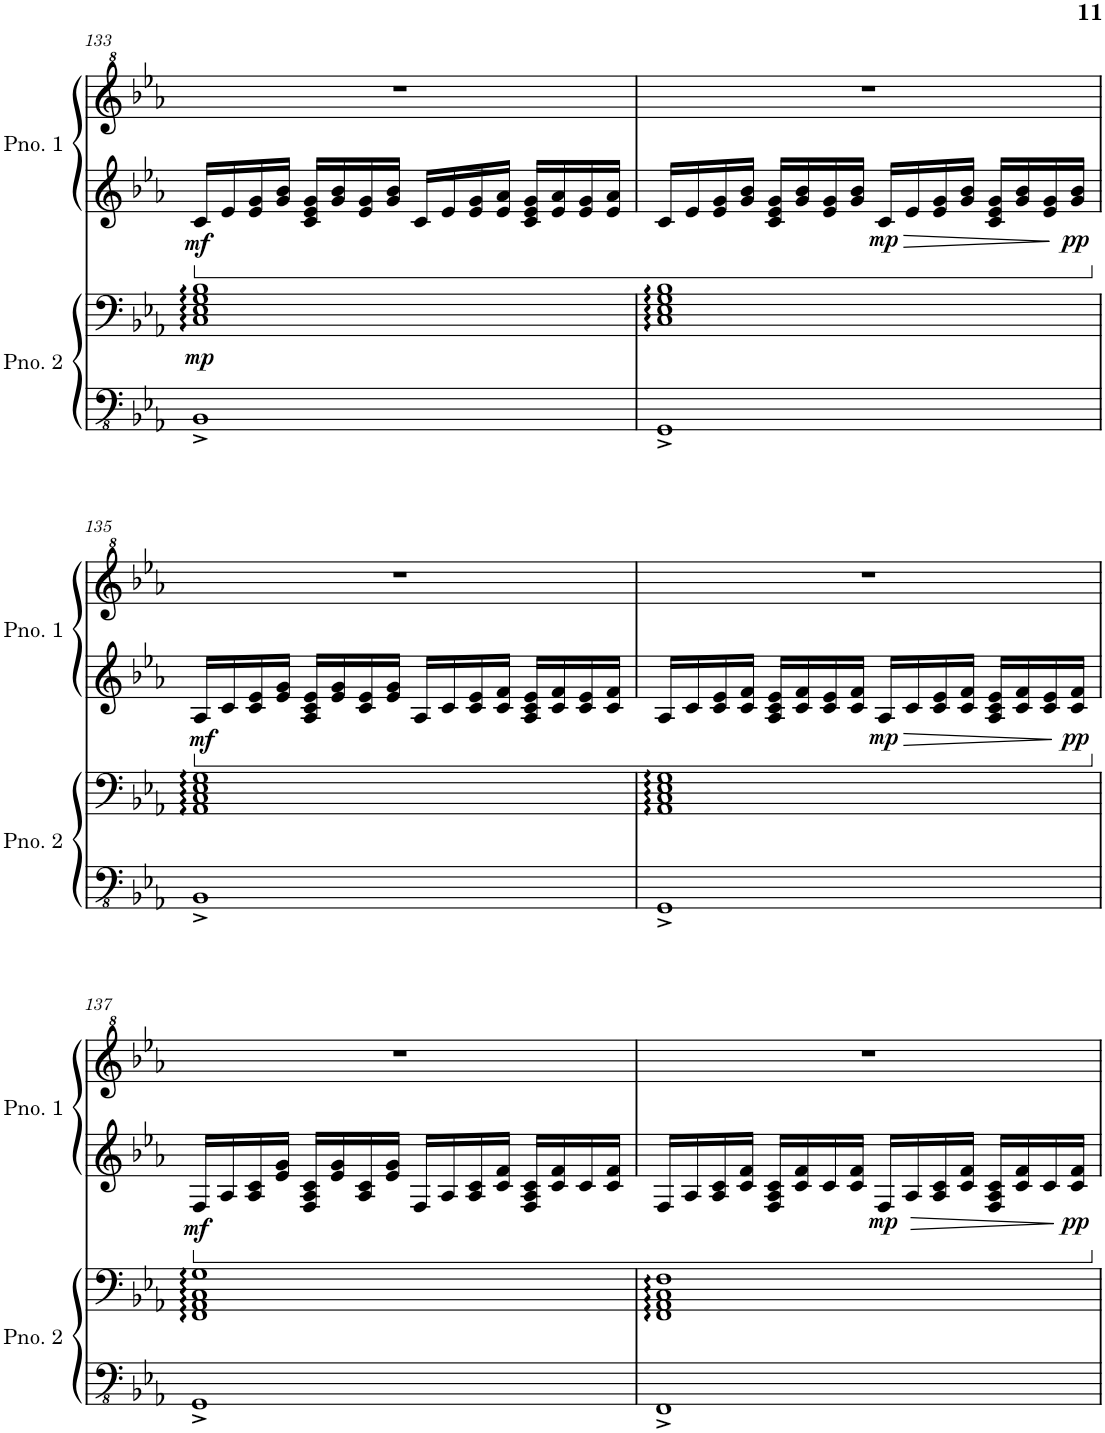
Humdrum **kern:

**kern	**kern	**dynam	**kern	**kern	**dynam
*part2	*part2	*part2	*part1	*part1	*part1
*staff4	*staff3	*staff3/4	*staff2	*staff1	*staff1/2
*I"Piano 2	*	*	*I"Piano 1	*	*
*I'Pno. 2	*	*	*I'Pno. 1	*	*
!!LO:PB:g=z
*clefFv4	*clefF4	*	*clefG2	*clefG^2	*
*k[b-e-a-]	*k[b-e-a-]	*	*k[b-e-a-]	*k[b-e-a-]	*
*M4/4	*M4/4	*	*M4/4	*M4/4	*
=133	=133	=133	=133	=133	=133
!	!	!LO:DY:b	!	!	!LO:DY:b=2
1BBB-^	1C 1E- 1G 1B-	mp	16c/LL	1r	mf
.	.	.	16e-/	.	.
.	.	.	16e-/ 16g/	.	.
.	.	.	16g/ 16b-/JJ	.	.
.	.	.	16c/ 16e-/ 16g/LL	.	.
.	.	.	16g/ 16b-/	.	.
.	.	.	16e-/ 16g/	.	.
.	.	.	16g/ 16b-/JJ	.	.
.	.	.	16c/LL	.	.
.	.	.	16e-/	.	.
.	.	.	16e-/ 16g/	.	.
.	.	.	16e-/ 16a-/JJ	.	.
.	.	.	16c/ 16e-/ 16g/LL	.	.
.	.	.	16e-/ 16a-/	.	.
.	.	.	16e-/ 16g/	.	.
.	.	.	16e-/ 16a-/JJ	.	.
=134	=134	=134	=134	=134	=134
1GGG^	1C 1E- 1G 1B-	.	16c/LL	1r	.
.	.	.	16e-/	.	.
.	.	.	16e-/ 16g/	.	.
.	.	.	16g/ 16b-/JJ	.	.
.	.	.	16c/ 16e-/ 16g/LL	.	.
.	.	.	16g/ 16b-/	.	.
.	.	.	16e-/ 16g/	.	.
.	.	.	16g/ 16b-/JJ	.	.
!	!	!	!	!	!LO:DY:b=2
.	.	.	16c/LL	.	mp
.	.	.	16e-/	.	.
.	.	.	16e-/ 16g/	.	.
.	.	.	16g/ 16b-/JJ	.	.
.	.	.	16c/ 16e-/ 16g/LL	.	.
.	.	.	16g/ 16b-/	.	.
.	.	.	16e-/ 16g/	.	.
!	!	!	!	!	!LO:DY:b=2
.	.	.	16g/ 16b-/JJ	.	pp
!!LO:LB:g=z
=135	=135	=135	=135	=135	=135
!	!	!	!	!	!LO:DY:b=2
1BBB-^	1AA- 1C 1E- 1G	.	16A-/LL	1r	mf
.	.	.	16c/	.	.
.	.	.	16c/ 16e-/	.	.
.	.	.	16e-/ 16g/JJ	.	.
.	.	.	16A-/ 16c/ 16e-/LL	.	.
.	.	.	16e-/ 16g/	.	.
.	.	.	16c/ 16e-/	.	.
.	.	.	16e-/ 16g/JJ	.	.
.	.	.	16A-/LL	.	.
.	.	.	16c/	.	.
.	.	.	16c/ 16e-/	.	.
.	.	.	16c/ 16f/JJ	.	.
.	.	.	16A-/ 16c/ 16e-/LL	.	.
.	.	.	16c/ 16f/	.	.
.	.	.	16c/ 16e-/	.	.
.	.	.	16c/ 16f/JJ	.	.
=136	=136	=136	=136	=136	=136
1GGG^	1AA- 1C 1E- 1G	.	16A-/LL	1r	.
.	.	.	16c/	.	.
.	.	.	16c/ 16e-/	.	.
.	.	.	16c/ 16f/JJ	.	.
.	.	.	16A-/ 16c/ 16e-/LL	.	.
.	.	.	16c/ 16f/	.	.
.	.	.	16c/ 16e-/	.	.
.	.	.	16c/ 16f/JJ	.	.
!	!	!	!	!	!LO:DY:b=2
.	.	.	16A-/LL	.	mp
.	.	.	16c/	.	.
.	.	.	16c/ 16e-/	.	.
.	.	.	16c/ 16f/JJ	.	.
.	.	.	16A-/ 16c/ 16e-/LL	.	.
.	.	.	16c/ 16f/	.	.
.	.	.	16c/ 16e-/	.	.
!	!	!	!	!	!LO:DY:b=2
.	.	.	16c/ 16f/JJ	.	pp
!!LO:LB:g=z
=137	=137	=137	=137	=137	=137
!	!	!	!	!	!LO:DY:b=2
1GGG^	1FF 1AA- 1C 1G	.	16F/LL	1r	mf
.	.	.	16A-/	.	.
.	.	.	16A-/ 16c/	.	.
.	.	.	16e-/ 16g/JJ	.	.
.	.	.	16F/ 16A-/ 16c/LL	.	.
.	.	.	16e-/ 16g/	.	.
.	.	.	16A-/ 16c/	.	.
.	.	.	16e-/ 16g/JJ	.	.
.	.	.	16F/LL	.	.
.	.	.	16A-/	.	.
.	.	.	16A-/ 16c/	.	.
.	.	.	16c/ 16f/JJ	.	.
.	.	.	16F/ 16A-/ 16c/LL	.	.
.	.	.	16c/ 16f/	.	.
.	.	.	16c/	.	.
.	.	.	16c/ 16f/JJ	.	.
=138	=138	=138	=138	=138	=138
1FFF^	1FF 1AA- 1C 1F	.	16F/LL	1r	.
.	.	.	16A-/	.	.
.	.	.	16A-/ 16c/	.	.
.	.	.	16c/ 16f/JJ	.	.
.	.	.	16F/ 16A-/ 16c/LL	.	.
.	.	.	16c/ 16f/	.	.
.	.	.	16c/	.	.
.	.	.	16c/ 16f/JJ	.	.
!	!	!	!	!	!LO:DY:b=2
.	.	.	16F/LL	.	mp
.	.	.	16A-/	.	.
.	.	.	16A-/ 16c/	.	.
.	.	.	16c/ 16f/JJ	.	.
.	.	.	16F/ 16A-/ 16c/LL	.	.
.	.	.	16c/ 16f/	.	.
.	.	.	16c/	.	.
!	!	!	!	!	!LO:DY:b=2
.	.	.	16c/ 16f/JJ	.	pp
=	=	=	=	=	=
*-	*-	*-	*-	*-	*-
